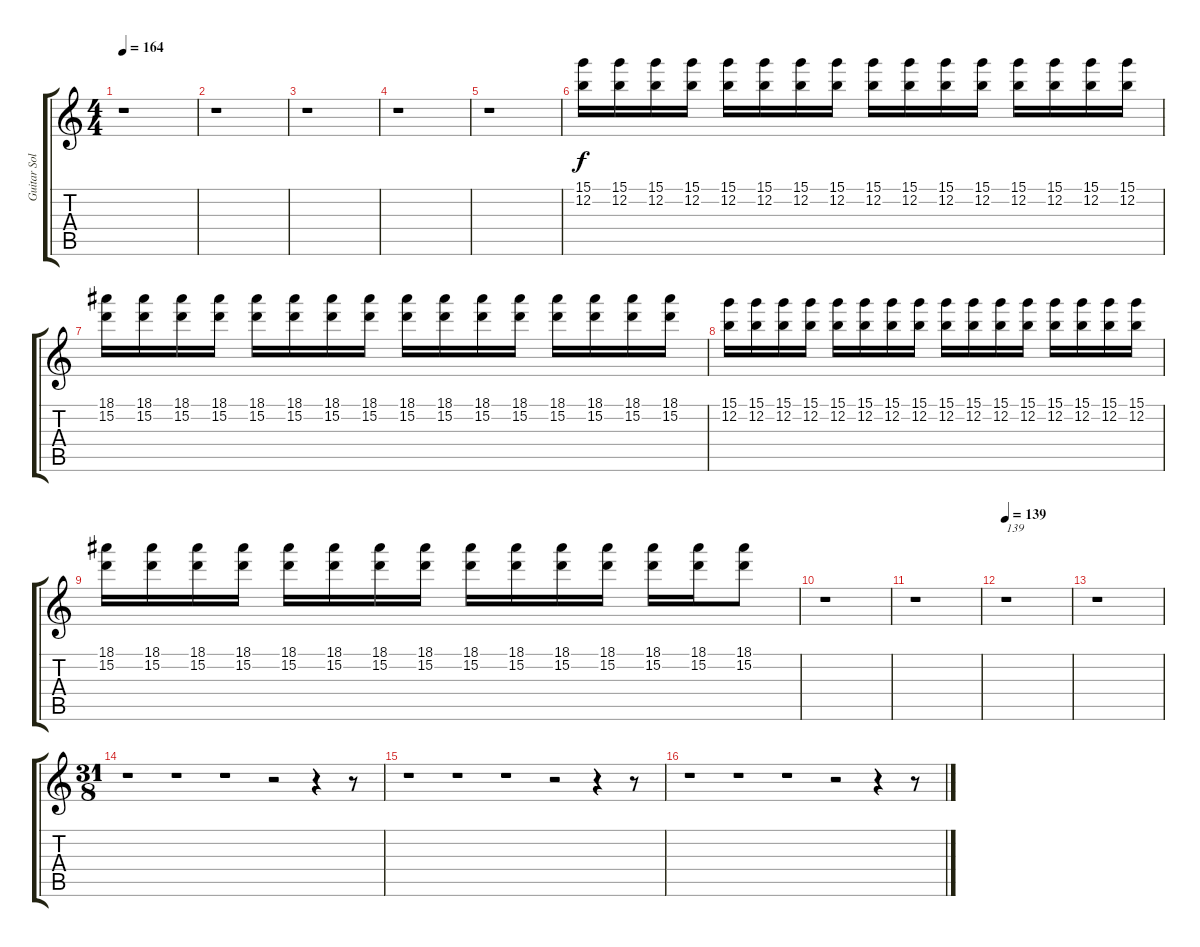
\track ("Guitar Solo" "Guitar Sol") {instrument distortionguitar}
\staff {score tabs}
\tuning (E4 B3 G3 D3 A2 E2) {hide}
\ts (4 4)
\tempo 164
\clef g2
\ks c
r.1{dy f} |
r.1 |
r.1 |
r.1 |
r.1 |
(15.1 12.2).16 (15.1 12.2).16 (15.1 12.2).16 (15.1 12.2).16 (15.1 12.2).16 (15.1 12.2).16 (15.1 12.2).16 (15.1 12.2).16 (15.1 12.2).16 (15.1 12.2).16 (15.1 12.2).16 (15.1 12.2).16 (15.1 12.2).16 (15.1 12.2).16 (15.1 12.2).16 (15.1 12.2).16 |
(18.1 15.2).16 (18.1 15.2).16 (18.1 15.2).16 (18.1 15.2).16 (18.1 15.2).16 (18.1 15.2).16 (18.1 15.2).16 (18.1 15.2).16 (18.1 15.2).16 (18.1 15.2).16 (18.1 15.2).16 (18.1 15.2).16 (18.1 15.2).16 (18.1 15.2).16 (18.1 15.2).16 (18.1 15.2).16 |
(15.1 12.2).16 (15.1 12.2).16 (15.1 12.2).16 (15.1 12.2).16 (15.1 12.2).16 (15.1 12.2).16 (15.1 12.2).16 (15.1 12.2).16 (15.1 12.2).16 (15.1 12.2).16 (15.1 12.2).16 (15.1 12.2).16 (15.1 12.2).16 (15.1 12.2).16 (15.1 12.2).16 (15.1 12.2).16 |
(18.1 15.2).16 (18.1 15.2).16 (18.1 15.2).16 (18.1 15.2).16 (18.1 15.2).16 (18.1 15.2).16 (18.1 15.2).16 (18.1 15.2).16 (18.1 15.2).16 (18.1 15.2).16 (18.1 15.2).16 (18.1 15.2).16 (18.1 15.2).16 (18.1 15.2).16 (18.1 15.2).8 |
r.1 |
r.1 |
\tempo 139
r.1{txt "139"} |
r.1 |
\ts (31 8)
r.1 r.1 r.1 r.2 r.4 r.8 |
r.1 r.1 r.1 r.2 r.4 r.8 |
r.1 r.1 r.1 r.2 r.4 r.8
